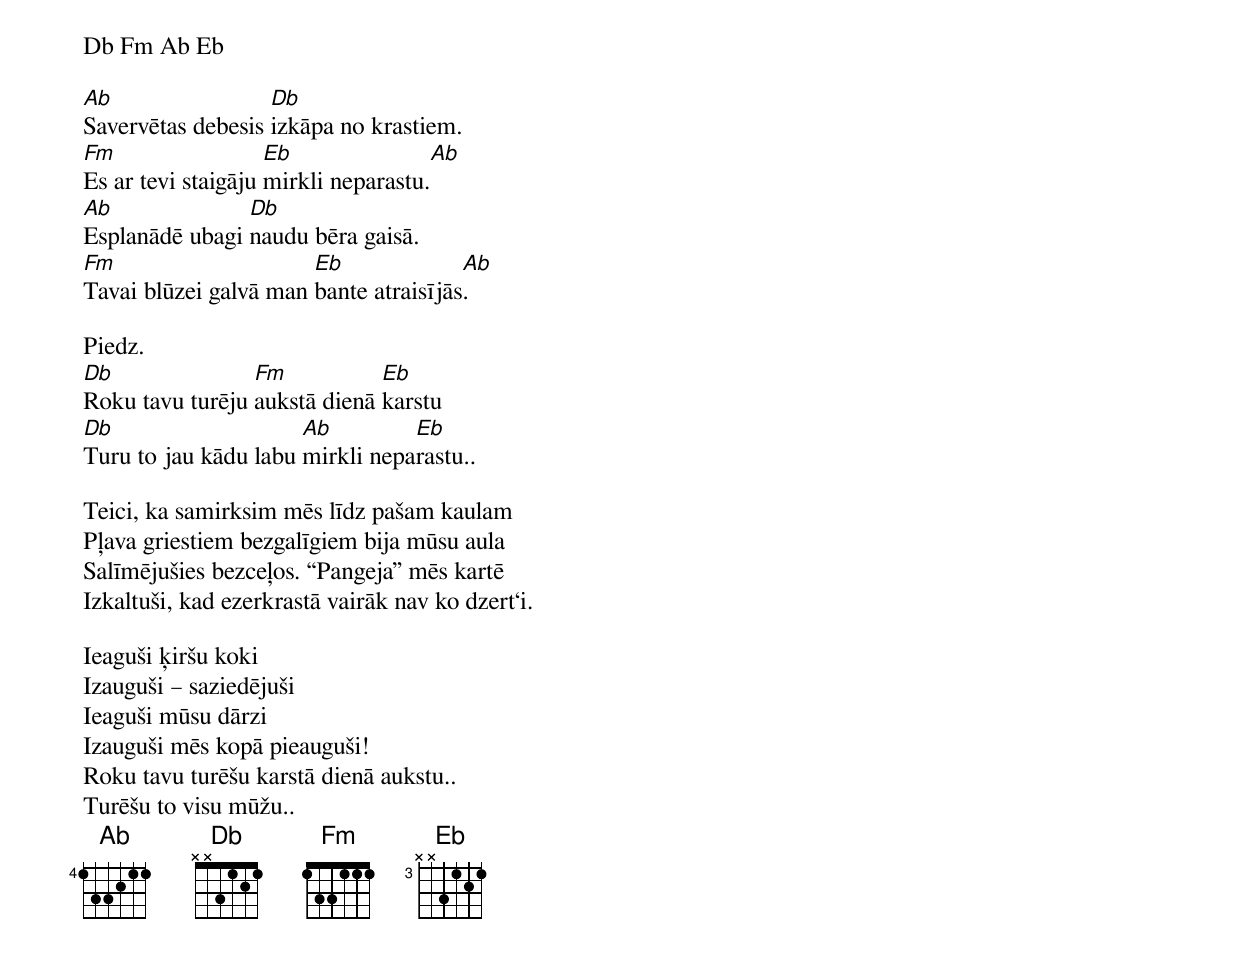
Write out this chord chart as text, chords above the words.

Db Fm Ab Eb

Ab                 Db
Savervētas debesis izkāpa no krastiem.
Fm                  Eb                Ab
Es ar tevi staigāju mirkli neparastu.
Ab              Db
Esplanādē ubagi naudu bēra gaisā.
Fm                     Eb              Ab
Tavai blūzei galvā man bante atraisījās.

Piedz.
Db               Fm           Eb
Roku tavu turēju aukstā dienā karstu
Db                    Ab         Eb
Turu to jau kādu labu mirkli neparastu..

Teici, ka samirksim mēs līdz pašam kaulam
Pļava griestiem bezgalīgiem bija mūsu aula
Salīmējušies bezceļos. “Pangeja” mēs kartē
Izkaltuši, kad ezerkrastā vairāk nav ko dzert‘i.

Ieaguši ķiršu koki
Izauguši – saziedējuši
Ieaguši mūsu dārzi
Izauguši mēs kopā pieauguši!
Roku tavu turēšu karstā dienā aukstu..
Turēšu to visu mūžu..
